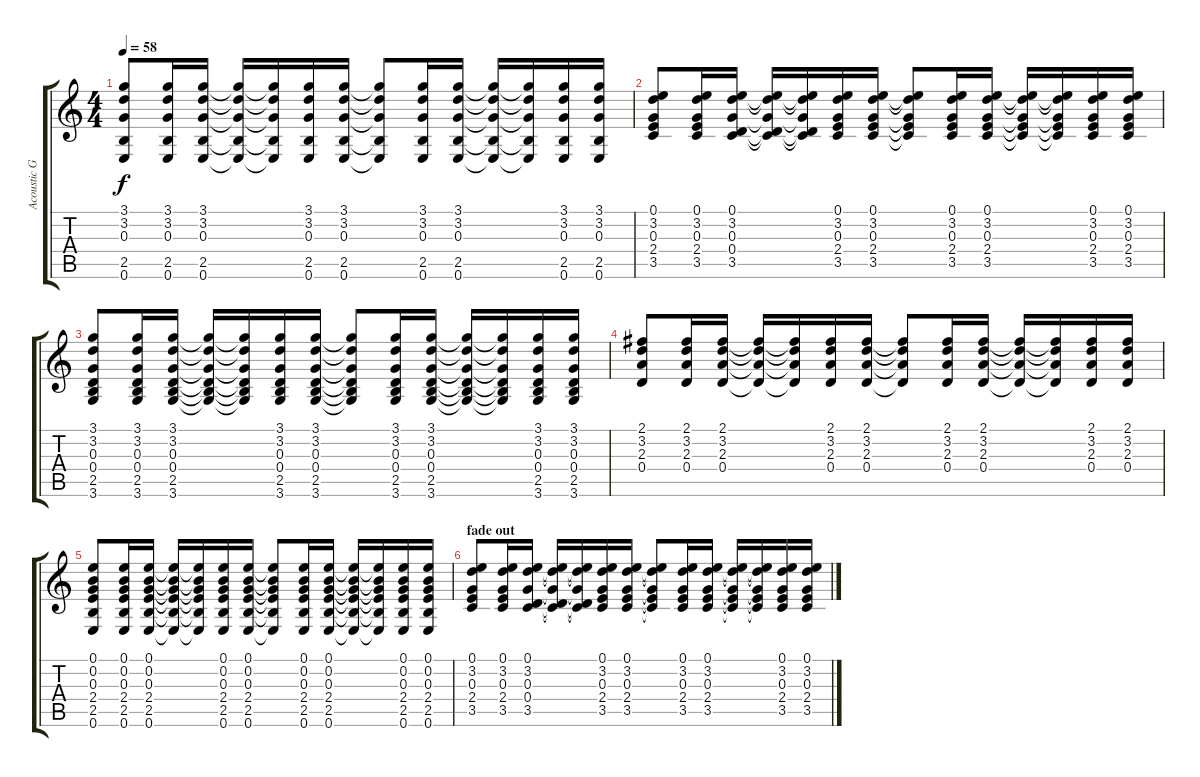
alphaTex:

\track ("Acoustic Guitar" "Acoustic G") {instrument acousticguitarnylon}
\staff {score tabs}
\tuning (E4 B3 G3 D3 A2 E2) {hide}
\ts (4 4)
\tempo 58
\clef g2
\ks c
(3.1 3.2 0.3 2.5 0.6).8{dy f} (3.1 3.2 0.3 2.5 0.6).16 (3.1 3.2 0.3 2.5 0.6).16 (3.1{t} 3.2{t} 0.3{t} 2.5{t} 0.6{t}).16 (3.1{t} 3.2{t} 0.3{t} 2.5{t} 0.6{t}).16 (3.1 3.2 0.3 2.5 0.6).16 (3.1 3.2 0.3 2.5 0.6).16 (3.1{t} 3.2{t} 0.3{t} 2.5{t} 0.6{t}).8 (3.1 3.2 0.3 2.5 0.6).16 (3.1 3.2 0.3 2.5 0.6).16 (3.1{t} 3.2{t} 0.3{t} 2.5{t} 0.6{t}).16 (3.1{t} 3.2{t} 0.3{t} 2.5{t} 0.6{t}).16 (3.1 3.2 0.3 2.5 0.6).16 (3.1 3.2 0.3 2.5 0.6).16 |
(0.1 3.2 0.3 2.4 3.5).8 (0.1 3.2 0.3 2.4 3.5).16 (0.1 3.2 0.3 0.4 3.5).16 (0.1{t} 3.2{t} 0.3{t} 0.4{t} 3.5{t}).16 (0.1{t} 3.2{t} 0.3{t} 0.4{t} 3.5{t}).16 (0.1 3.2 0.3 2.4 3.5).16 (0.1 3.2 0.3 2.4 3.5).16 (0.1{t} 3.2{t} 0.3{t} 2.4{t} 3.5{t}).8 (0.1 3.2 0.3 2.4 3.5).16 (0.1 3.2 0.3 2.4 3.5).16 (0.1{t} 3.2{t} 0.3{t} 2.4{t} 3.5{t}).16 (0.1{t} 3.2{t} 0.3{t} 2.4{t} 3.5{t}).16 (0.1 3.2 0.3 2.4 3.5).16 (0.1 3.2 0.3 2.4 3.5).16 |
(3.1 3.2 0.3 0.4 2.5 3.6).8 (3.1 3.2 0.3 0.4 2.5 3.6).16 (3.1 3.2 0.3 0.4 2.5 3.6).16 (3.1{t} 3.2{t} 0.3{t} 0.4{t} 2.5{t} 3.6{t}).16 (3.1{t} 3.2{t} 0.3{t} 0.4{t} 2.5{t} 3.6{t}).16 (3.1 3.2 0.3 0.4 2.5 3.6).16 (3.1 3.2 0.3 0.4 2.5 3.6).16 (3.1{t} 3.2{t} 0.3{t} 0.4{t} 2.5{t} 3.6{t}).8 (3.1 3.2 0.3 0.4 2.5 3.6).16 (3.1 3.2 0.3 0.4 2.5 3.6).16 (3.1{t} 3.2{t} 0.3{t} 0.4{t} 2.5{t} 3.6{t}).16 (3.1{t} 3.2{t} 0.3{t} 0.4{t} 2.5{t} 3.6{t}).16 (3.1 3.2 0.3 0.4 2.5 3.6).16 (3.1 3.2 0.3 0.4 2.5 3.6).16 |
(2.1 3.2 2.3 0.4).8 (2.1 3.2 2.3 0.4).16 (2.1 3.2 2.3 0.4).16 (2.1{t} 3.2{t} 2.3{t} 0.4{t}).16 (2.1{t} 3.2{t} 2.3{t} 0.4{t}).16 (2.1 3.2 2.3 0.4).16 (2.1 3.2 2.3 0.4).16 (2.1{t} 3.2{t} 2.3{t} 0.4{t}).8 (2.1 3.2 2.3 0.4).16 (2.1 3.2 2.3 0.4).16 (2.1{t} 3.2{t} 2.3{t} 0.4{t}).16 (2.1{t} 3.2{t} 2.3{t} 0.4{t}).16 (2.1 3.2 2.3 0.4).16 (2.1 3.2 2.3 0.4).16 |
(0.1 0.2 0.3 2.4 2.5 0.6).8 (0.1 0.2 0.3 2.4 2.5 0.6).16 (0.1 0.2 0.3 2.4 2.5 0.6).16 (0.1{t} 0.2{t} 0.3{t} 2.4{t} 2.5{t} 0.6{t}).16 (0.1{t} 0.2{t} 0.3{t} 2.4{t} 2.5{t} 0.6{t}).16 (0.1 0.2 0.3 2.4 2.5 0.6).16 (0.1 0.2 0.3 2.4 2.5 0.6).16 (0.1{t} 0.2{t} 0.3{t} 2.4{t} 2.5{t} 0.6{t}).8 (0.1 0.2 0.3 2.4 2.5 0.6).16 (0.1 0.2 0.3 2.4 2.5 0.6).16 (0.1{t} 0.2{t} 0.3{t} 2.4{t} 2.5{t} 0.6{t}).16 (0.1{t} 0.2{t} 0.3{t} 2.4{t} 2.5{t} 0.6{t}).16 (0.1 0.2 0.3 2.4 2.5 0.6).16 (0.1 0.2 0.3 2.4 2.5 0.6).16 |
\section ("" "fade out")
(0.1 3.2 0.3 2.4 3.5).8 (0.1 3.2 0.3 2.4 3.5).16 (0.1 3.2 0.3 0.4 3.5).16 (0.1{t} 3.2{t} 0.3{t} 0.4{t} 3.5{t}).16 (0.1{t} 3.2{t} 0.3{t} 0.4{t} 3.5{t}).16 (0.1 3.2 0.3 2.4 3.5).16 (0.1 3.2 0.3 2.4 3.5).16 (0.1{t} 3.2{t} 0.3{t} 2.4{t} 3.5{t}).8 (0.1 3.2 0.3 2.4 3.5).16 (0.1 3.2 0.3 2.4 3.5).16 (0.1{t} 3.2{t} 0.3{t} 2.4{t} 3.5{t}).16 (0.1{t} 3.2{t} 0.3{t} 2.4{t} 3.5{t}).16 (0.1 3.2 0.3 2.4 3.5).16 (0.1 3.2 0.3 2.4 3.5).16
